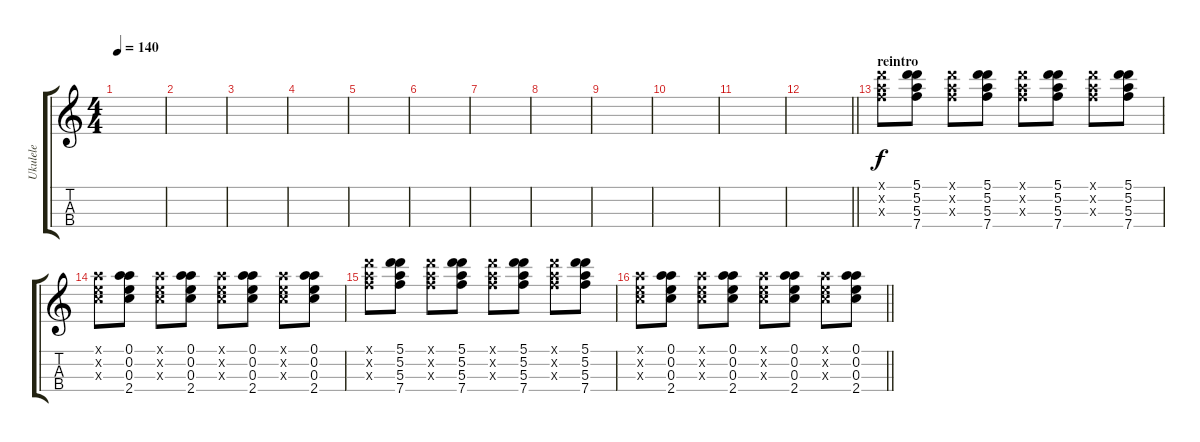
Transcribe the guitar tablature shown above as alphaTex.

\track ("Ukulele" "Ukulele") {instrument acousticguitarnylon}
\staff {score tabs}
\tuning (A4 E4 C4 G4) {hide}
\ts (4 4)
\tempo 140
\clef g2
\ks c
|
|
|
|
|
|
|
|
|
|
|
\barLineRight lightlight
|
\section ("" "reintro")
(5.1{x} 5.2{x} 5.3{x}).8 (5.1 5.2 5.3 7.4).8 (5.1{x} 5.2{x} 5.3{x}).8 (5.1 5.2 5.3 7.4).8 (5.1{x} 5.2{x} 5.3{x}).8 (5.1 5.2 5.3 7.4).8 (5.1{x} 5.2{x} 5.3{x}).8 (5.1 5.2 5.3 7.4).8 |
(0.1{x} 0.2{x} 0.3{x}).8 (0.1 0.2 0.3 2.4).8 (0.1{x} 0.2{x} 0.3{x}).8 (0.1 0.2 0.3 2.4).8 (0.1{x} 0.2{x} 0.3{x}).8 (0.1 0.2 0.3 2.4).8 (0.1{x} 0.2{x} 0.3{x}).8 (0.1 0.2 0.3 2.4).8 |
(5.1{x} 5.2{x} 5.3{x}).8 (5.1 5.2 5.3 7.4).8 (5.1{x} 5.2{x} 5.3{x}).8 (5.1 5.2 5.3 7.4).8 (5.1{x} 5.2{x} 5.3{x}).8 (5.1 5.2 5.3 7.4).8 (5.1{x} 5.2{x} 5.3{x}).8 (5.1 5.2 5.3 7.4).8 |
\barLineRight lightlight
(0.1{x} 0.2{x} 0.3{x}).8 (0.1 0.2 0.3 2.4).8 (0.1{x} 0.2{x} 0.3{x}).8 (0.1 0.2 0.3 2.4).8 (0.1{x} 0.2{x} 0.3{x}).8 (0.1 0.2 0.3 2.4).8 (0.1{x} 0.2{x} 0.3{x}).8 (0.1 0.2 0.3 2.4).8
